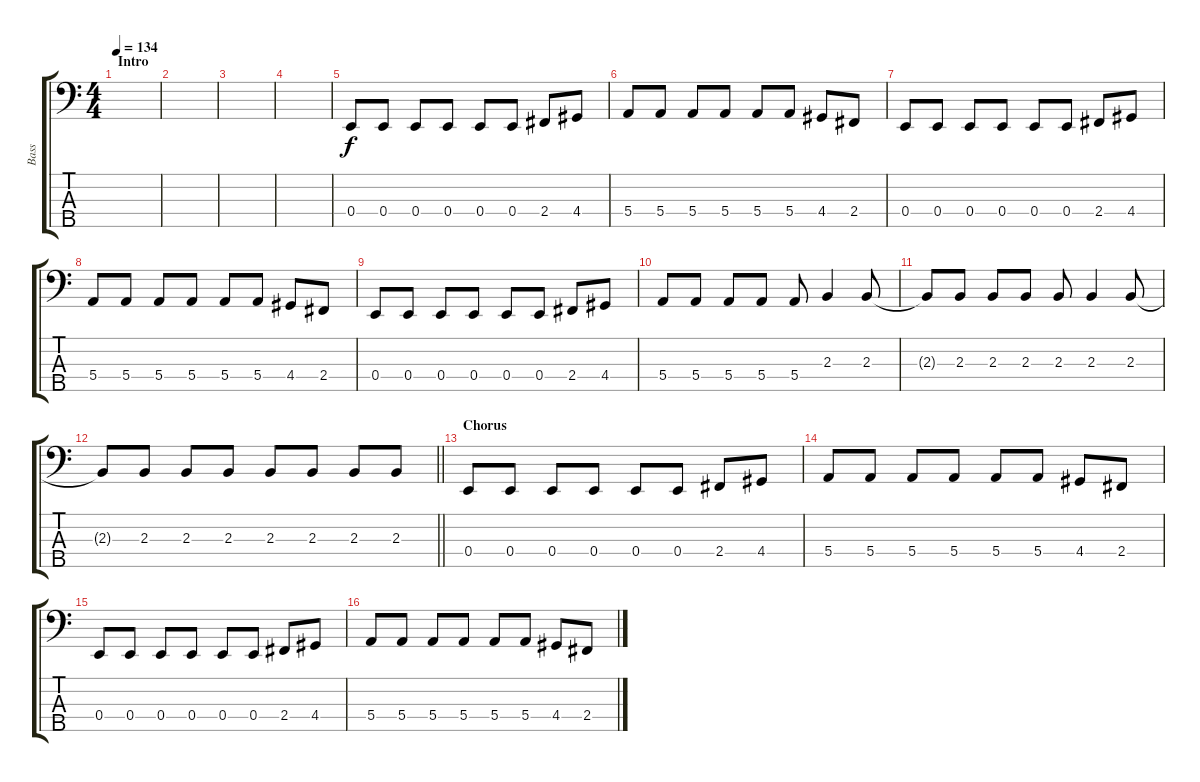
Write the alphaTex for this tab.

\track ("Bass" "Bass") {instrument electricbassfinger}
\staff {score tabs}
\tuning (G2 D2 A1 E1 B0) {hide}
\ts (4 4)
\section ("" "Intro")
\tempo 134
\clef f4
\ks c
|
|
|
|
0.4.8 0.4.8 0.4.8 0.4.8 0.4.8 0.4.8 2.4.8 4.4.8 |
5.4.8 5.4.8 5.4.8 5.4.8 5.4.8 5.4.8 4.4.8 2.4.8 |
0.4.8 0.4.8 0.4.8 0.4.8 0.4.8 0.4.8 2.4.8 4.4.8 |
5.4.8 5.4.8 5.4.8 5.4.8 5.4.8 5.4.8 4.4.8 2.4.8 |
0.4.8 0.4.8 0.4.8 0.4.8 0.4.8 0.4.8 2.4.8 4.4.8 |
5.4.8 5.4.8 5.4.8 5.4.8 5.4.8 2.3.4 2.3.8 |
2.3{t}.8 2.3.8 2.3.8 2.3.8 2.3.8 2.3.4 2.3.8 |
\barLineRight lightlight
2.3{t}.8 2.3.8 2.3.8 2.3.8 2.3.8 2.3.8 2.3.8 2.3.8 |
\section ("" "Chorus")
0.4.8 0.4.8 0.4.8 0.4.8 0.4.8 0.4.8 2.4.8 4.4.8 |
5.4.8 5.4.8 5.4.8 5.4.8 5.4.8 5.4.8 4.4.8 2.4.8 |
0.4.8 0.4.8 0.4.8 0.4.8 0.4.8 0.4.8 2.4.8 4.4.8 |
5.4.8 5.4.8 5.4.8 5.4.8 5.4.8 5.4.8 4.4.8 2.4.8
